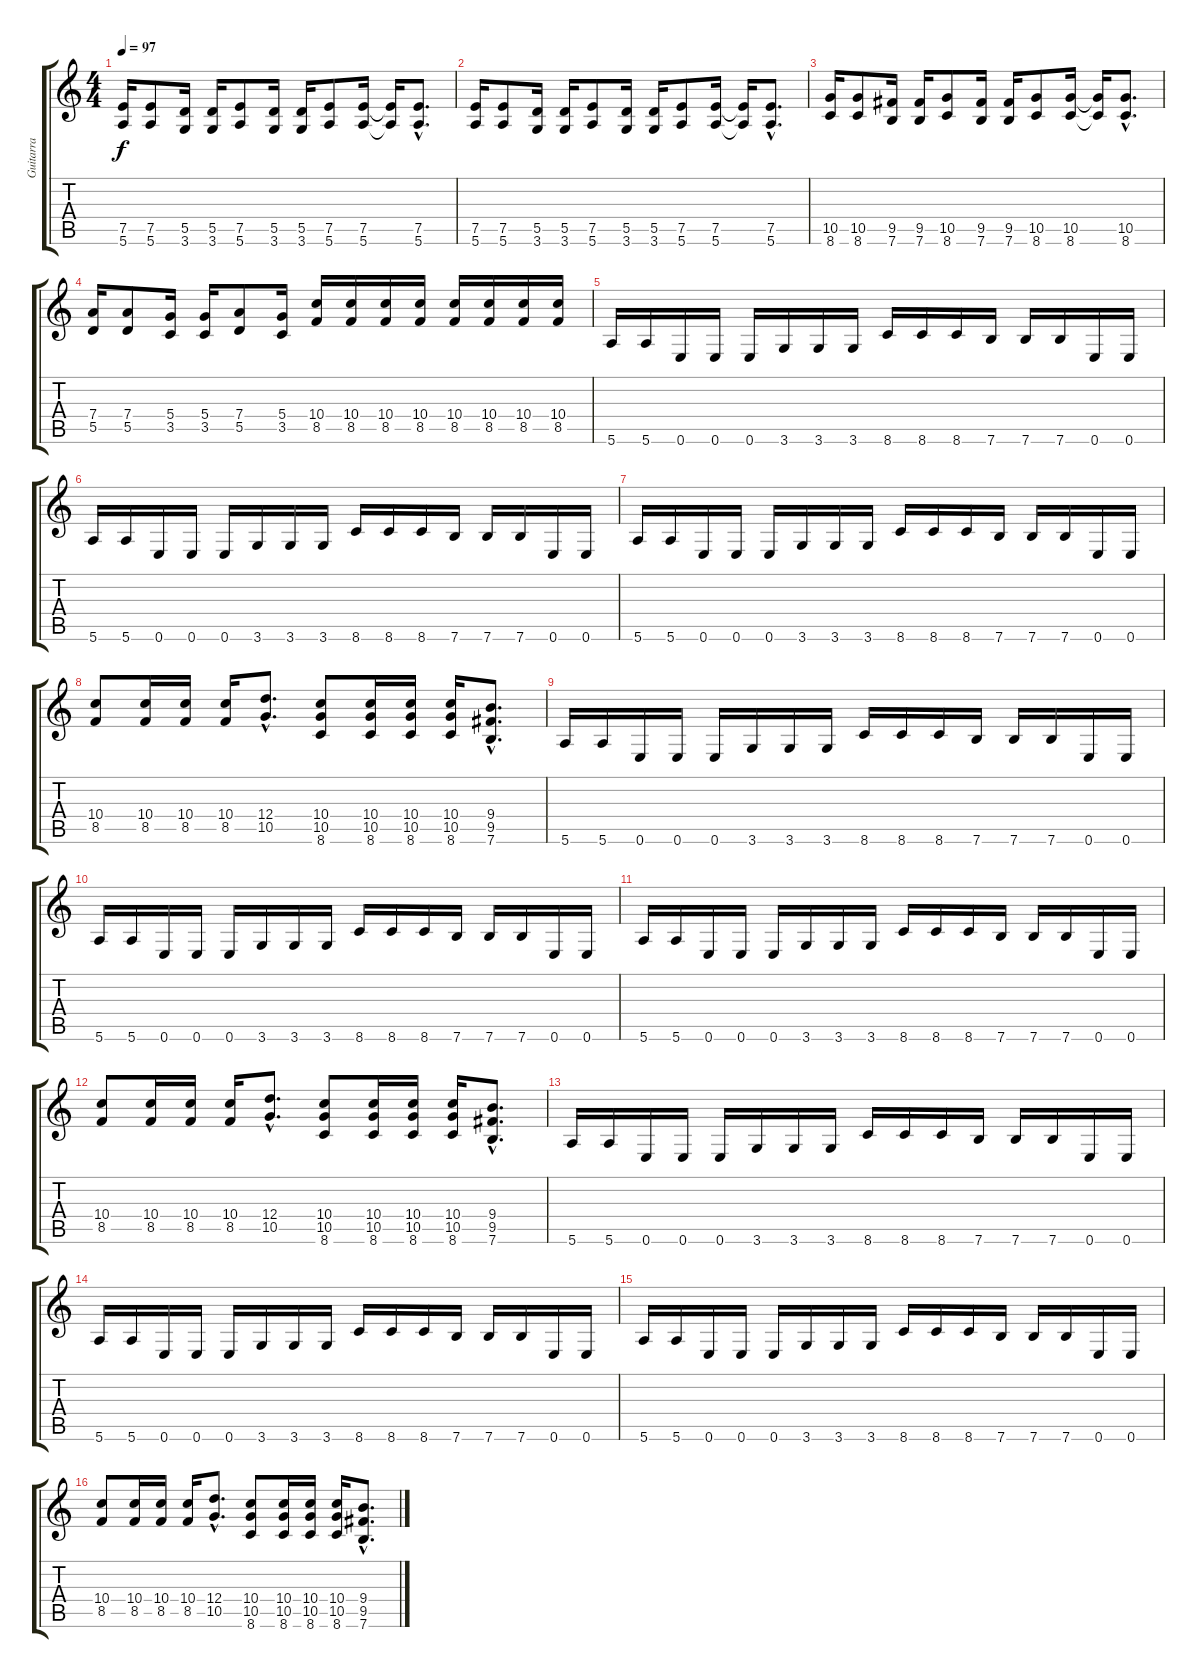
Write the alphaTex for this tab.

\track ("Guitarra" "Guitarra") {instrument distortionguitar}
\staff {score tabs}
\tuning (E4 B3 G3 D3 A2 E2) {hide}
\ts (4 4)
\tempo 97
\clef g2
\ks c
(7.5 5.6).16{dy f} (7.5 5.6).8 (5.5 3.6).16 (5.5 3.6).16 (7.5 5.6).8 (5.5 3.6).16 (5.5 3.6).16 (7.5 5.6).8 (7.5 5.6).16 (7.5{t} 5.6{t}).16 (7.5{hac} 5.6{hac}).8{d} |
(7.5 5.6).16 (7.5 5.6).8 (5.5 3.6).16 (5.5 3.6).16 (7.5 5.6).8 (5.5 3.6).16 (5.5 3.6).16 (7.5 5.6).8 (7.5 5.6).16 (7.5{t} 5.6{t}).16 (7.5{hac} 5.6{hac}).8{d} |
(10.5 8.6).16 (10.5 8.6).8 (9.5 7.6).16 (9.5 7.6).16 (10.5 8.6).8 (9.5 7.6).16 (9.5 7.6).16 (10.5 8.6).8 (10.5 8.6).16 (10.5{t} 8.6{t}).16 (10.5{hac} 8.6{hac}).8{d} |
(7.4 5.5).16 (7.4 5.5).8 (5.4 3.5).16 (5.4 3.5).16 (7.4 5.5).8 (5.4 3.5).16 (10.4 8.5).16 (10.4 8.5).16 (10.4 8.5).16 (10.4 8.5).16 (10.4 8.5).16 (10.4 8.5).16 (10.4 8.5).16 (10.4 8.5).16 |
5.6.16 5.6.16 0.6.16 0.6.16 0.6.16 3.6.16 3.6.16 3.6.16 8.6.16 8.6.16 8.6.16 7.6.16 7.6.16 7.6.16 0.6.16 0.6.16 |
5.6.16 5.6.16 0.6.16 0.6.16 0.6.16 3.6.16 3.6.16 3.6.16 8.6.16 8.6.16 8.6.16 7.6.16 7.6.16 7.6.16 0.6.16 0.6.16 |
5.6.16 5.6.16 0.6.16 0.6.16 0.6.16 3.6.16 3.6.16 3.6.16 8.6.16 8.6.16 8.6.16 7.6.16 7.6.16 7.6.16 0.6.16 0.6.16 |
(10.4 8.5).8 (10.4 8.5).16 (10.4 8.5).16 (10.4 8.5).16 (12.4{hac} 10.5{hac}).8{d} (10.4 10.5 8.6).8 (10.4 10.5 8.6).16 (10.4 10.5 8.6).16 (10.4 10.5 8.6).16 (9.4{hac} 9.5{hac} 7.6{hac}).8{d} |
5.6.16 5.6.16 0.6.16 0.6.16 0.6.16 3.6.16 3.6.16 3.6.16 8.6.16 8.6.16 8.6.16 7.6.16 7.6.16 7.6.16 0.6.16 0.6.16 |
5.6.16 5.6.16 0.6.16 0.6.16 0.6.16 3.6.16 3.6.16 3.6.16 8.6.16 8.6.16 8.6.16 7.6.16 7.6.16 7.6.16 0.6.16 0.6.16 |
5.6.16 5.6.16 0.6.16 0.6.16 0.6.16 3.6.16 3.6.16 3.6.16 8.6.16 8.6.16 8.6.16 7.6.16 7.6.16 7.6.16 0.6.16 0.6.16 |
(10.4 8.5).8 (10.4 8.5).16 (10.4 8.5).16 (10.4 8.5).16 (12.4{hac} 10.5{hac}).8{d} (10.4 10.5 8.6).8 (10.4 10.5 8.6).16 (10.4 10.5 8.6).16 (10.4 10.5 8.6).16 (9.4{hac} 9.5{hac} 7.6{hac}).8{d} |
5.6.16 5.6.16 0.6.16 0.6.16 0.6.16 3.6.16 3.6.16 3.6.16 8.6.16 8.6.16 8.6.16 7.6.16 7.6.16 7.6.16 0.6.16 0.6.16 |
5.6.16 5.6.16 0.6.16 0.6.16 0.6.16 3.6.16 3.6.16 3.6.16 8.6.16 8.6.16 8.6.16 7.6.16 7.6.16 7.6.16 0.6.16 0.6.16 |
5.6.16 5.6.16 0.6.16 0.6.16 0.6.16 3.6.16 3.6.16 3.6.16 8.6.16 8.6.16 8.6.16 7.6.16 7.6.16 7.6.16 0.6.16 0.6.16 |
(10.4 8.5).8 (10.4 8.5).16 (10.4 8.5).16 (10.4 8.5).16 (12.4{hac} 10.5{hac}).8{d} (10.4 10.5 8.6).8 (10.4 10.5 8.6).16 (10.4 10.5 8.6).16 (10.4 10.5 8.6).16 (9.4{hac} 9.5{hac} 7.6{hac}).8{d}
